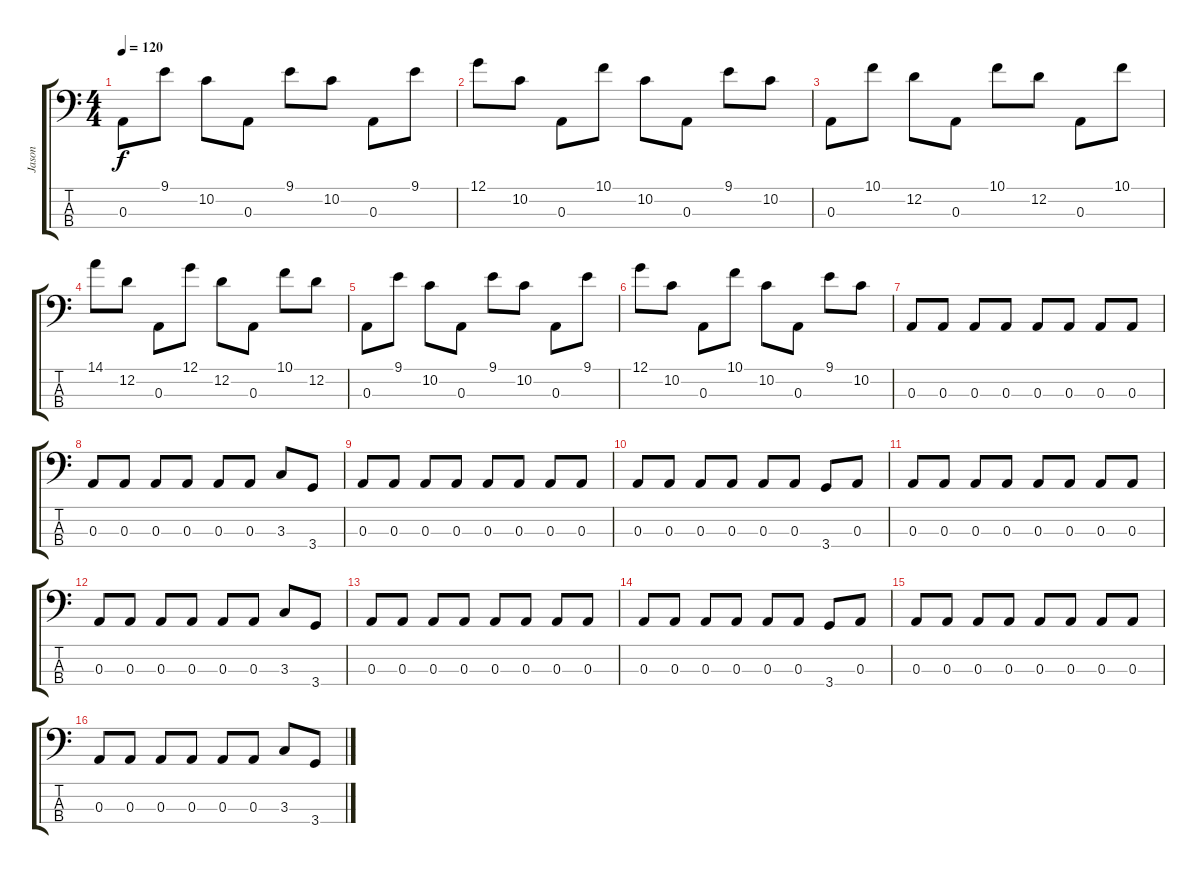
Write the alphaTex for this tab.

\track ("Jason" "Jason") {instrument electricbasspick}
\staff {score tabs}
\tuning (G2 D2 A1 E1) {hide}
\ts (4 4)
\tempo 120
\clef f4
\ks c
0.3.8{dy f} 9.1.8 10.2.8 0.3.8 9.1.8 10.2.8 0.3.8 9.1.8 |
12.1.8 10.2.8 0.3.8 10.1.8 10.2.8 0.3.8 9.1.8 10.2.8 |
0.3.8 10.1.8 12.2.8 0.3.8 10.1.8 12.2.8 0.3.8 10.1.8 |
14.1.8 12.2.8 0.3.8 12.1.8 12.2.8 0.3.8 10.1.8 12.2.8 |
0.3.8 9.1.8 10.2.8 0.3.8 9.1.8 10.2.8 0.3.8 9.1.8 |
12.1.8 10.2.8 0.3.8 10.1.8 10.2.8 0.3.8 9.1.8 10.2.8 |
0.3.8 0.3.8 0.3.8 0.3.8 0.3.8 0.3.8 0.3.8 0.3.8 |
0.3.8 0.3.8 0.3.8 0.3.8 0.3.8 0.3.8 3.3.8 3.4.8 |
0.3.8 0.3.8 0.3.8 0.3.8 0.3.8 0.3.8 0.3.8 0.3.8 |
0.3.8 0.3.8 0.3.8 0.3.8 0.3.8 0.3.8 3.4.8 0.3.8 |
0.3.8 0.3.8 0.3.8 0.3.8 0.3.8 0.3.8 0.3.8 0.3.8 |
0.3.8 0.3.8 0.3.8 0.3.8 0.3.8 0.3.8 3.3.8 3.4.8 |
0.3.8 0.3.8 0.3.8 0.3.8 0.3.8 0.3.8 0.3.8 0.3.8 |
0.3.8 0.3.8 0.3.8 0.3.8 0.3.8 0.3.8 3.4.8 0.3.8 |
0.3.8 0.3.8 0.3.8 0.3.8 0.3.8 0.3.8 0.3.8 0.3.8 |
0.3.8 0.3.8 0.3.8 0.3.8 0.3.8 0.3.8 3.3.8 3.4.8
